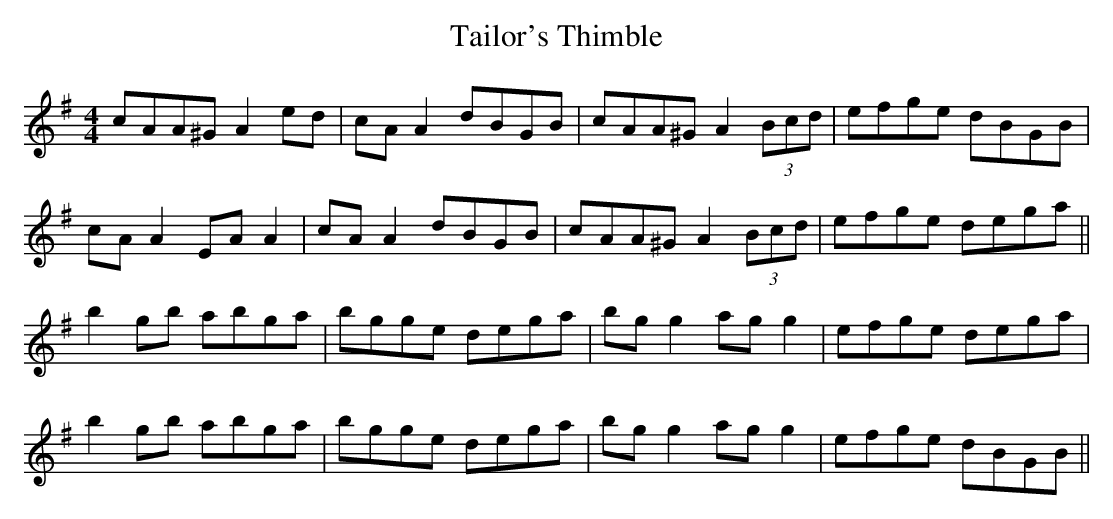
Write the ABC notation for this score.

X:1
T: Tailor's Thimble
M: 4/4
L: 1/8
K: Ador
cAA^G A2 ed |cAA2 dBGB |cAA^G A2 (3Bcd |efge dBGB |
cAA2 EAA2 |cAA2 dBGB |cAA^G A2 (3Bcd |efge dega ||
b2 gb abga |bgge dega |bgg2 agg2 |efge dega |
b2 gb abga |bgge dega |bgg2 agg2 |efge dBGB ||
